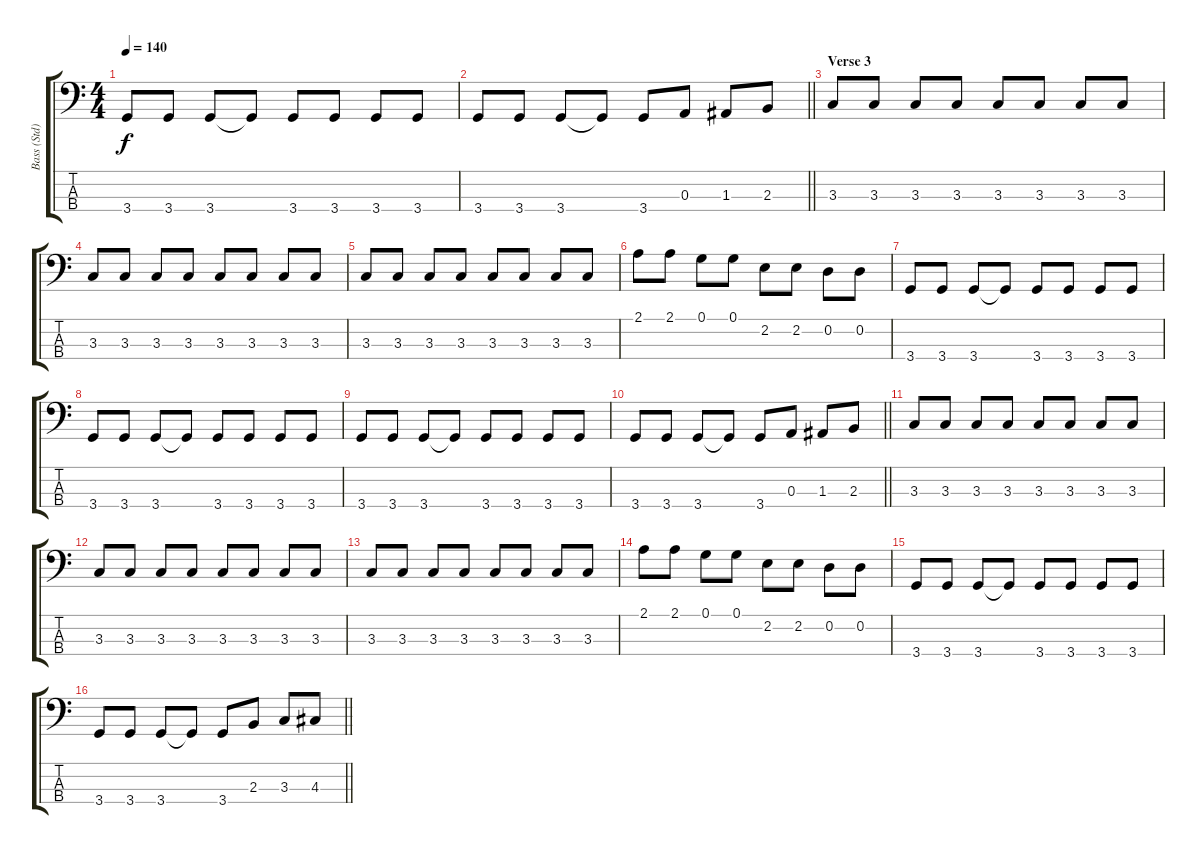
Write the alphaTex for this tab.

\track ("Bass (Std)" "Bass (Std)") {instrument electricbassfinger}
\staff {score tabs}
\tuning (G2 D2 A1 E1) {hide}
\ts (4 4)
\tempo 140
\clef f4
\ks c
3.4.8{dy f} 3.4.8 3.4.8 3.4{t}.8 3.4.8 3.4.8 3.4.8 3.4.8 |
\barLineRight lightlight
3.4.8 3.4.8 3.4.8 3.4{t}.8 3.4.8 0.3.8 1.3.8 2.3.8 |
\section ("" "Verse 3")
3.3.8 3.3.8 3.3.8 3.3.8 3.3.8 3.3.8 3.3.8 3.3.8 |
3.3.8 3.3.8 3.3.8 3.3.8 3.3.8 3.3.8 3.3.8 3.3.8 |
3.3.8 3.3.8 3.3.8 3.3.8 3.3.8 3.3.8 3.3.8 3.3.8 |
2.1.8 2.1.8 0.1.8 0.1.8 2.2.8 2.2.8 0.2.8 0.2.8 |
3.4.8 3.4.8 3.4.8 3.4{t}.8 3.4.8 3.4.8 3.4.8 3.4.8 |
3.4.8 3.4.8 3.4.8 3.4{t}.8 3.4.8 3.4.8 3.4.8 3.4.8 |
3.4.8 3.4.8 3.4.8 3.4{t}.8 3.4.8 3.4.8 3.4.8 3.4.8 |
\barLineRight lightlight
3.4.8 3.4.8 3.4.8 3.4{t}.8 3.4.8 0.3.8 1.3.8 2.3.8 |
3.3.8 3.3.8 3.3.8 3.3.8 3.3.8 3.3.8 3.3.8 3.3.8 |
3.3.8 3.3.8 3.3.8 3.3.8 3.3.8 3.3.8 3.3.8 3.3.8 |
3.3.8 3.3.8 3.3.8 3.3.8 3.3.8 3.3.8 3.3.8 3.3.8 |
2.1.8 2.1.8 0.1.8 0.1.8 2.2.8 2.2.8 0.2.8 0.2.8 |
3.4.8 3.4.8 3.4.8 3.4{t}.8 3.4.8 3.4.8 3.4.8 3.4.8 |
\barLineRight lightlight
3.4.8 3.4.8 3.4.8 3.4{t}.8 3.4.8 2.3.8 3.3.8 4.3.8
